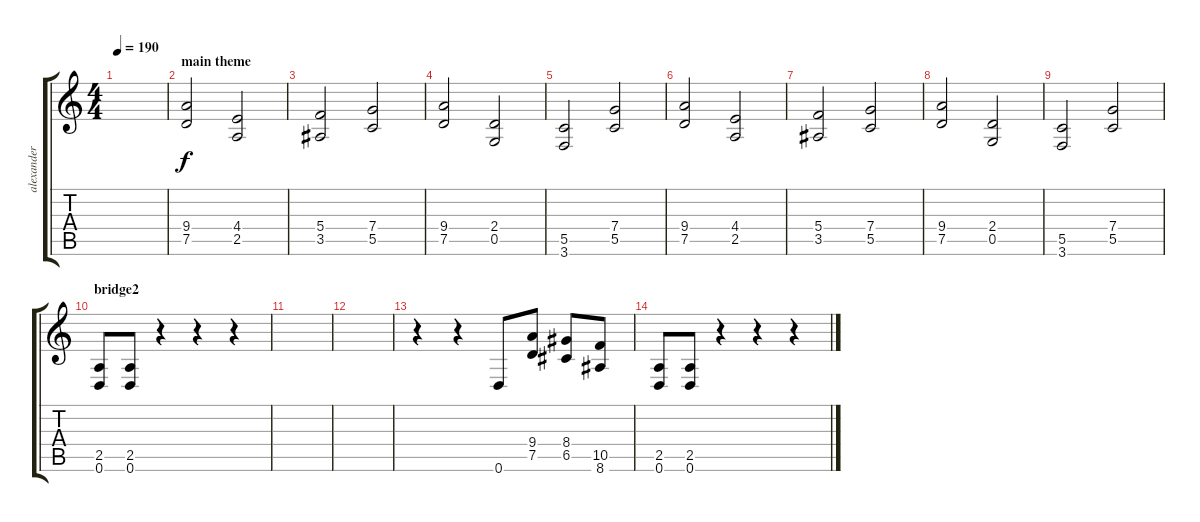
\track ("alexander kuoppala" "alexander ") {instrument overdrivenguitar}
\staff {score tabs}
\tuning (D4 A3 F3 C3 G2 D2) {hide}
\ts (4 4)
\tempo 190
\clef g2
\ks c
|
\section ("" "main theme")
(9.4 7.5).2 (4.4 2.5).2 |
(5.4 3.5).2 (7.4 5.5).2 |
(9.4 7.5).2 (2.4 0.5).2 |
(5.5 3.6).2 (7.4 5.5).2 |
(9.4 7.5).2 (4.4 2.5).2 |
(5.4 3.5).2 (7.4 5.5).2 |
(9.4 7.5).2 (2.4 0.5).2 |
(5.5 3.6).2 (7.4 5.5).2 |
\section ("" "bridge2")
(2.5 0.6).8 (2.5 0.6).8 r.4 r.4 r.4 |
|
|
r.4 r.4 0.6.8 (9.4 7.5).8 (8.4 6.5).8 (10.5 8.6).8 |
(2.5 0.6).8 (2.5 0.6).8 r.4 r.4 r.4
